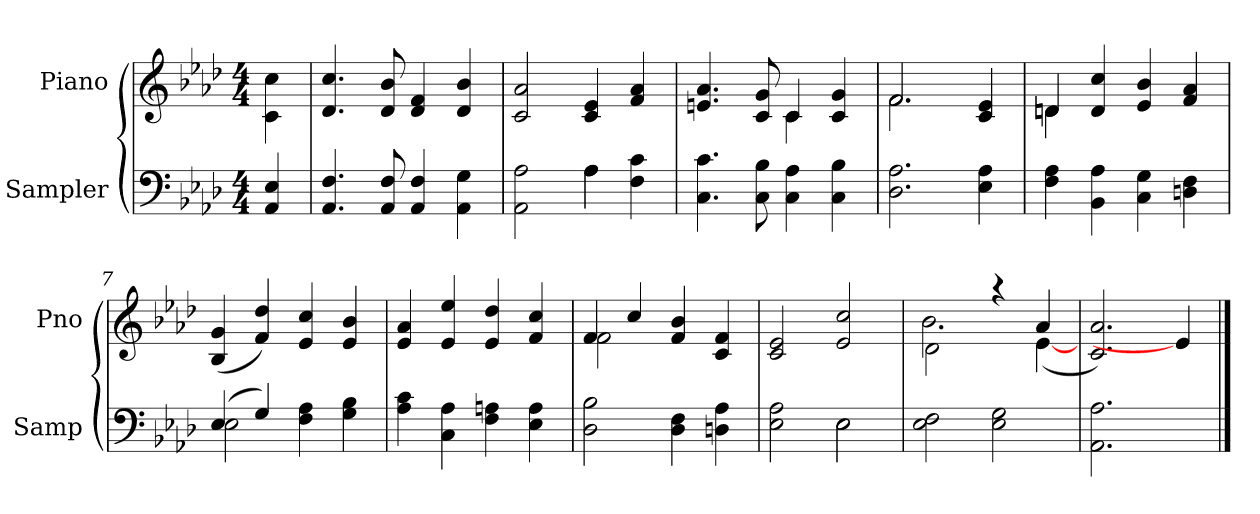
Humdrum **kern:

**kern	**kern
*part2	*part1
*staff2	*staff1
*I"Sampler	*I"Piano
*I'Samp	*I'Pno
*clefF4	*clefG2
*k[b-e-a-d-]	*k[b-e-a-d-]
*A-:	*A-:
*M4/4	*M4/4
=1	=1
4AA- 4E-	4c\ 4cc\
=2	=2
4.AA- 4.F	4.d- 4.cc
8AA- 8F	8d- 8b-
4AA- 4F	4d- 4f
4AA- 4G	4d- 4b-
=3	=3
*^	*
2AA- 2A-	2ryy	2c 2a-
4A-\	4A-	4c 4e-
4F 4c	4ryy	4f 4a-
*v	*v	*
=4	=4
*	*^
4.C 4.c	4.en 4.a-	2ryy
8C 8B-	8c 8g	.
4C 4A-	4c/	4c
4C 4B-	4c 4g	4ryy
=5	=5	=5
2.D- 2.A-	2.f/	2.f
4E- 4A-	4c 4e-	4ryy
=6	=6	=6
4F 4A-	4dn/	4dn
4BB- 4A-	4d 4cc	2.ryy
4C 4G	4e- 4b-	.
4Dn 4F	4f 4a-	.
*	*v	*v
=7	=7
*^	*
(4E-/	2E-	(4B- 4g
4G/)	.	4f 4dd-)
4F 4A-	2ryy	4e- 4cc
4G 4B-	.	4e- 4b-
*v	*v	*
=8	=8
4A- 4c	4e- 4a-
4C 4A-	4e- 4ee-
4F 4An	4e- 4dd-
4E- 4A	4f 4cc
=9	=9
*	*^
2D- 2B-	4f/	2f
.	4cc/	.
4D- 4F	4f 4b-	2ryy
4Dn 4A-	4c 4f	.
*	*v	*v
=10	=10
*^	*
2E- 2A-	2ryy	2c 2e-
2E-\	2E-	2e- 2cc
*v	*v	*
=11	=11
*	*^
2E- 2F	2d-\	2.b-
2E- 2G	4r	.
.	4a-/	([4e-
*	*v	*v
=12	=12
2.AA- 2.A-	2.c 2.a-)
4ryy	4e-]
==	==
*-	*-
